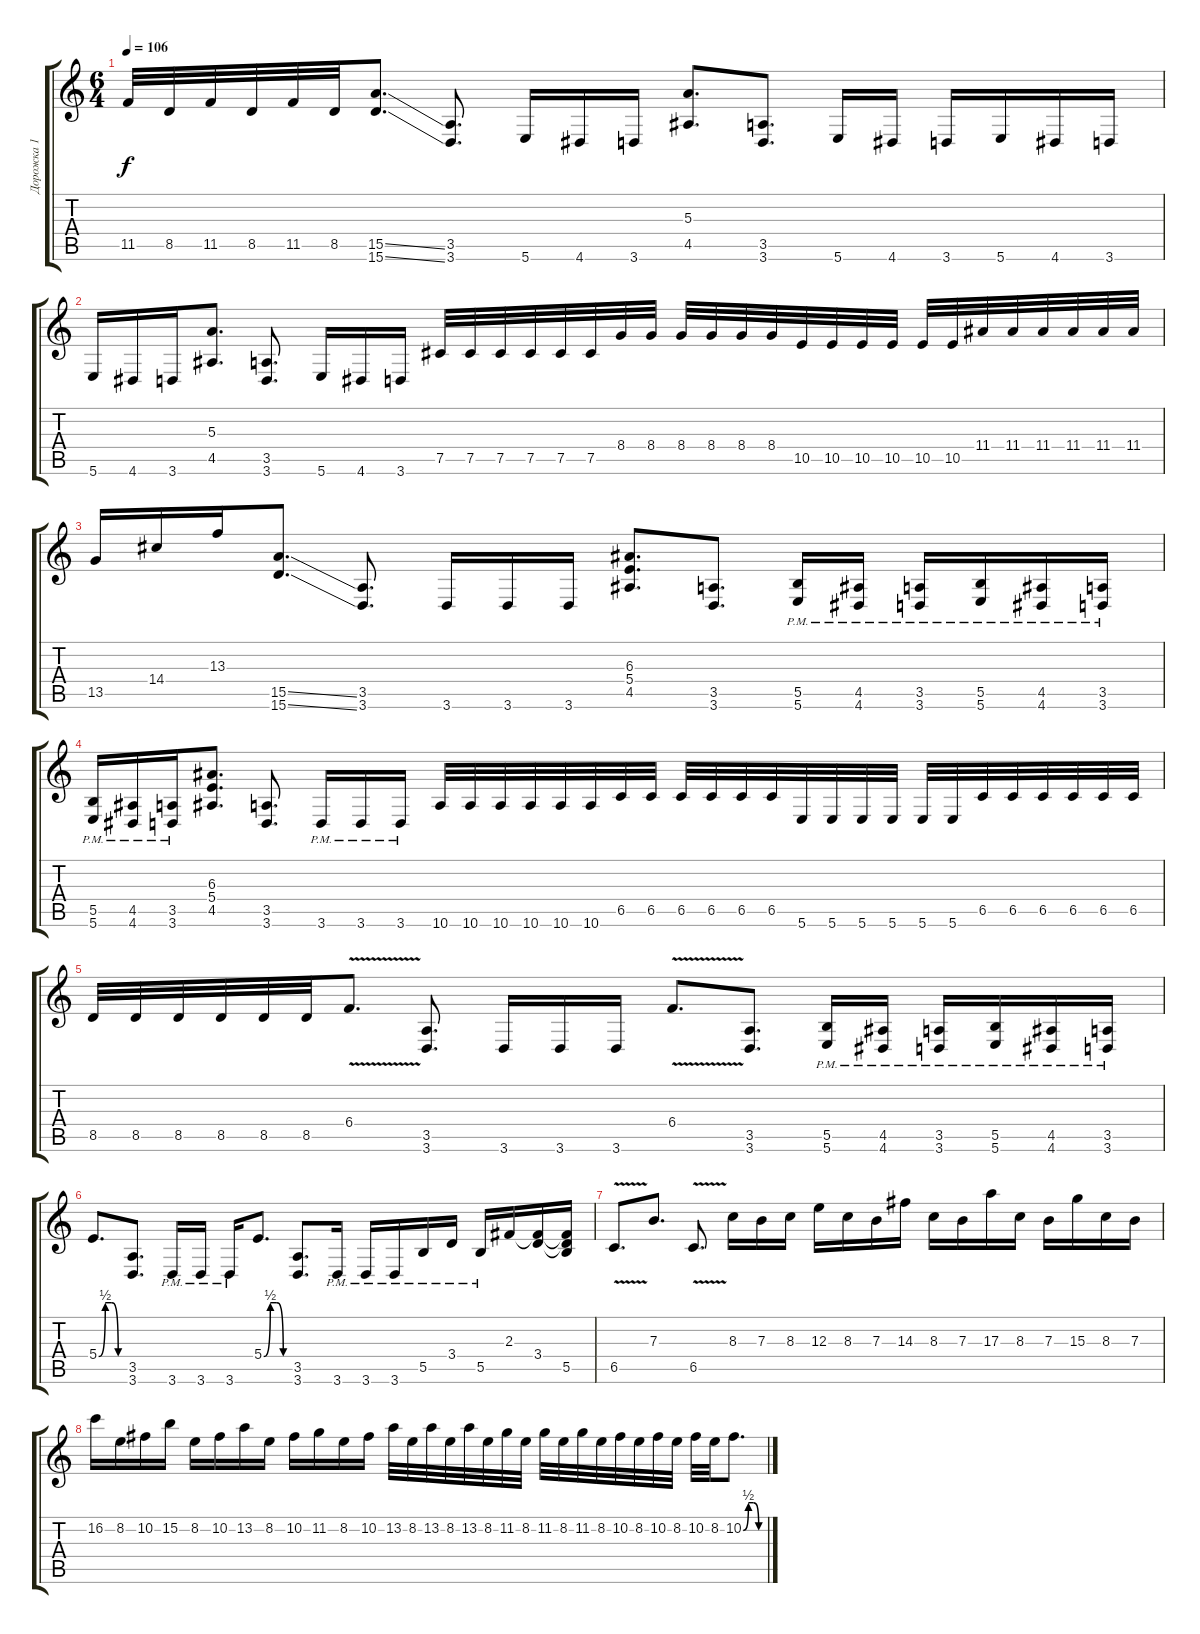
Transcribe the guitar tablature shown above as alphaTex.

\track ("Дорожка 1" "Дорожка 1") {instrument distortionguitar}
\staff {score tabs}
\tuning (Db4 Ab3 E3 B2 Gb2 B1) {hide}
\ts (6 4)
\tempo 106
\clef g2
\ks c
11.5.32{dy f} 8.5.32 11.5.32 8.5.32 11.5.32 8.5.32 (15.5{ss} 15.6{ss}).8{d} (3.5 3.6).8{d} 5.6.16 4.6.16 3.6.16 (5.3 4.5).8{d} (3.5 3.6).8{d} 5.6.16 4.6.16 3.6.16 5.6.16 4.6.16 3.6.16 |
5.6.16 4.6.16 3.6.16 (5.3 4.5).8{d} (3.5 3.6).8{d} 5.6.16 4.6.16 3.6.16 7.5.32 7.5.32 7.5.32 7.5.32 7.5.32 7.5.32 8.4.32 8.4.32 8.4.32 8.4.32 8.4.32 8.4.32 10.5.32 10.5.32 10.5.32 10.5.32 10.5.32 10.5.32 11.4.32 11.4.32 11.4.32 11.4.32 11.4.32 11.4.32 |
13.5.16 14.4.16 13.3.16 (15.5{ss} 15.6{ss}).8{d} (3.5 3.6).8{d} 3.6.16 3.6.16 3.6.16 (6.3 5.4 4.5).8{d} (3.5 3.6).8{d} (5.5{pm} 5.6{pm}).16 (4.5{pm} 4.6{pm}).16 (3.5{pm} 3.6{pm}).16 (5.5{pm} 5.6{pm}).16 (4.5{pm} 4.6{pm}).16 (3.5{pm} 3.6{pm}).16 |
(5.5{pm} 5.6{pm}).16 (4.5{pm} 4.6{pm}).16 (3.5{pm} 3.6{pm}).16 (6.3 5.4 4.5).8{d} (3.5 3.6).8{d} 3.6{pm}.16 3.6{pm}.16 3.6{pm}.16 10.6.32 10.6.32 10.6.32 10.6.32 10.6.32 10.6.32 6.5.32 6.5.32 6.5.32 6.5.32 6.5.32 6.5.32 5.6.32 5.6.32 5.6.32 5.6.32 5.6.32 5.6.32 6.5.32 6.5.32 6.5.32 6.5.32 6.5.32 6.5.32 |
8.5.32 8.5.32 8.5.32 8.5.32 8.5.32 8.5.32 6.4{v}.8{d} (3.5 3.6).8{d} 3.6.16 3.6.16 3.6.16 6.4{v}.8{d} (3.5 3.6).8{d} (5.5{pm} 5.6).16 (4.5{pm} 4.6).16 (3.5{pm} 3.6).16 (5.5{pm} 5.6).16 (4.5{pm} 4.6).16 (3.5{pm} 3.6).16 |
5.4{be (custom 0 0 15 2 30 2 45 0 60 0)}.8{d} (3.5 3.6).8{d} 3.6{pm}.16 3.6{pm}.16 3.6{pm}.16 5.4{be (custom 0 0 15 2 30 2 45 0 60 0)}.8{d} (3.5 3.6).8{d} 3.6{pm}.16 3.6{pm}.16 3.6{pm}.16 5.5{pm}.16 3.4{pm}.16 5.5{pm}.16 2.3.16 (2.3{t} 3.4).16 (2.3{t} 3.4{t} 5.5).16 |
6.5{v}.8{d} 7.3.8{d} 6.5{v}.8{d} 8.3.16 7.3.16 8.3.16 12.3.16 8.3.16 7.3.16 14.3.16 8.3.16 7.3.16 17.3.16 8.3.16 7.3.16 15.3.16 8.3.16 7.3.16 |
16.2.16 8.2.16 10.2.16 15.2.16 8.2.16 10.2.16 13.2.16 8.2.16 10.2.16 11.2.16 8.2.16 10.2.16 13.2.32 8.2.32 13.2.32 8.2.32 13.2.32 8.2.32 11.2.32 8.2.32 11.2.32 8.2.32 11.2.32 8.2.32 10.2.32 8.2.32 10.2.32 8.2.32 10.2.32 8.2.32 10.2{be (custom 0 0 15 2 30 2 45 0 60 0)}.8{d}
